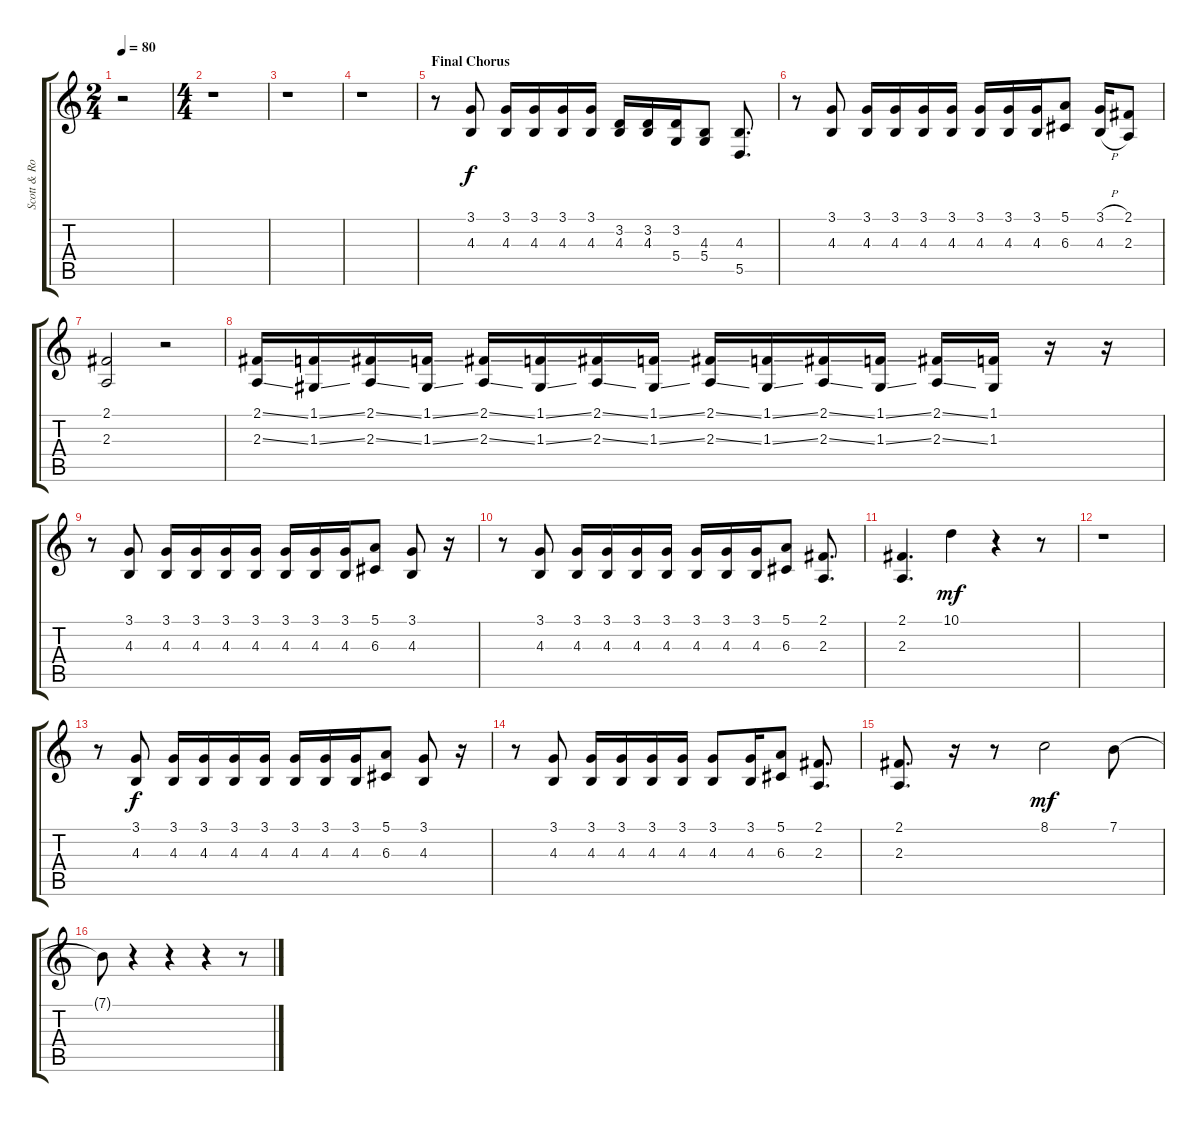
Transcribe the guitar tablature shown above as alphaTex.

\track ("Scott & Robert's Vocals" "Scott & Ro") {instrument altosax}
\staff {score tabs}
\tuning (E4 B3 G3 D3 A2 E2) {hide}
\ts (2 4)
\tempo 80
\clef g2
\ks c
r.2{dy mf} |
\ts (4 4)
r.1 |
r.1 |
r.1 |
\section ("" "Final Chorus")
r.8 (3.1 4.3).8{dy f} (3.1 4.3).16 (3.1 4.3).16 (3.1 4.3).16 (3.1 4.3).16 (3.2 4.3).16 (3.2 4.3).16 (3.2 5.4).16 (4.3 5.4).8 (4.3 5.5).8{d} |
r.8 (3.1 4.3).8 (3.1 4.3).16 (3.1 4.3).16 (3.1 4.3).16 (3.1 4.3).16 (3.1 4.3).16 (3.1 4.3).16 (3.1 4.3).16 (5.1 6.3).8 (3.1{h} 4.3{h}).16 (2.1 2.3).8 |
(2.1 2.3).2 r.2 |
(2.1{ss} 2.3{ss}).16 (1.1{ss} 1.3{ss}).16 (2.1{ss} 2.3{ss}).16 (1.1{ss} 1.3{ss}).16 (2.1{ss} 2.3{ss}).16 (1.1{ss} 1.3{ss}).16 (2.1{ss} 2.3{ss}).16 (1.1{ss} 1.3{ss}).16 (2.1{ss} 2.3{ss}).16 (1.1{ss} 1.3{ss}).16 (2.1{ss} 2.3{ss}).16 (1.1{ss} 1.3{ss}).16 (2.1{ss} 2.3{ss}).16 (1.1 1.3).16 r.16 r.16 |
r.8 (3.1 4.3).8 (3.1 4.3).16 (3.1 4.3).16 (3.1 4.3).16 (3.1 4.3).16 (3.1 4.3).16 (3.1 4.3).16 (3.1 4.3).16 (5.1 6.3).8 (3.1 4.3).8 r.16 |
r.8 (3.1 4.3).8 (3.1 4.3).16 (3.1 4.3).16 (3.1 4.3).16 (3.1 4.3).16 (3.1 4.3).16 (3.1 4.3).16 (3.1 4.3).16 (5.1 6.3).8 (2.1 2.3).8{d} |
(2.1 2.3).4{d} 10.1.4{dy mf} r.4 r.8 |
r.1 |
r.8 (3.1 4.3).8{dy f} (3.1 4.3).16 (3.1 4.3).16 (3.1 4.3).16 (3.1 4.3).16 (3.1 4.3).16 (3.1 4.3).16 (3.1 4.3).16 (5.1 6.3).8 (3.1 4.3).8 r.16 |
r.8 (3.1 4.3).8 (3.1 4.3).16 (3.1 4.3).16 (3.1 4.3).16 (3.1 4.3).16 (3.1 4.3).8 (3.1 4.3).16 (5.1 6.3).8 (2.1 2.3).8{d} |
(2.1 2.3).8{d} r.16 r.8 8.1.2{dy mf} 7.1.8 |
7.1{t}.8 r.4 r.4 r.4 r.8
